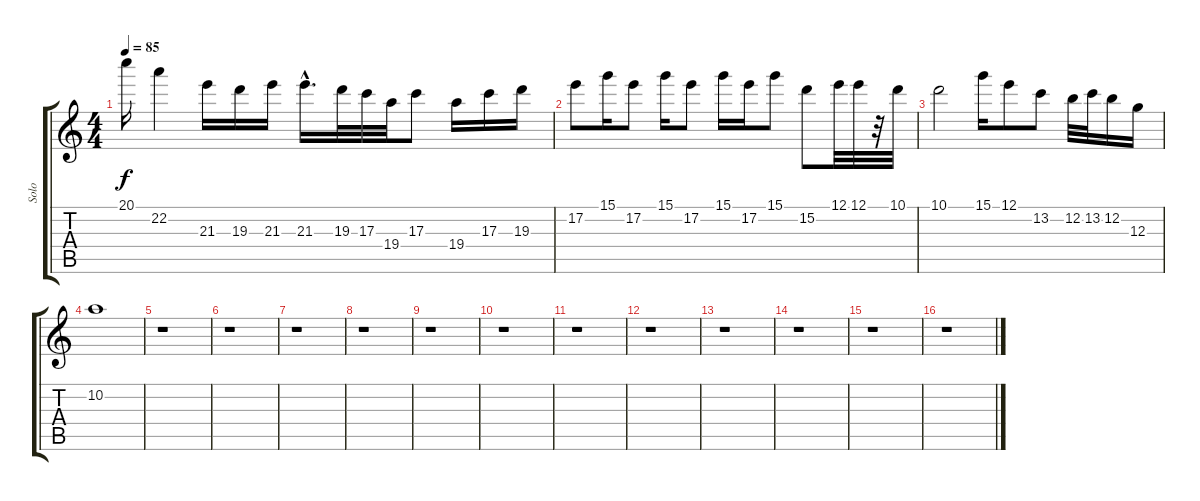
\track ("Solo" "Solo") {instrument distortionguitar}
\staff {score tabs}
\tuning (E4 B3 G3 D3 A2 E2) {hide}
\ts (4 4)
\tempo 85
\clef g2
\ks c
20.1.16{dy f} 22.2.4 21.3.16 19.3.16 21.3.16 21.3{hac}.16{d} 19.3.32 17.3.32 19.4.32 17.3.8 19.4.16 17.3.16 19.3.16 |
17.2.8 15.1.16 17.2.8 15.1.16 17.2.8 15.1.16 17.2.16 15.1.8 15.2.8 12.1.32 12.1.32 r.32 10.1.32 |
10.1.2 15.1.16 12.1.8 13.2.8 12.2.32 13.2.32 12.2.16 12.3.16 |
10.2.1 |
r.1 |
r.1 |
r.1 |
r.1 |
r.1 |
r.1 |
r.1 |
r.1 |
r.1 |
r.1 |
r.1 |
r.1
